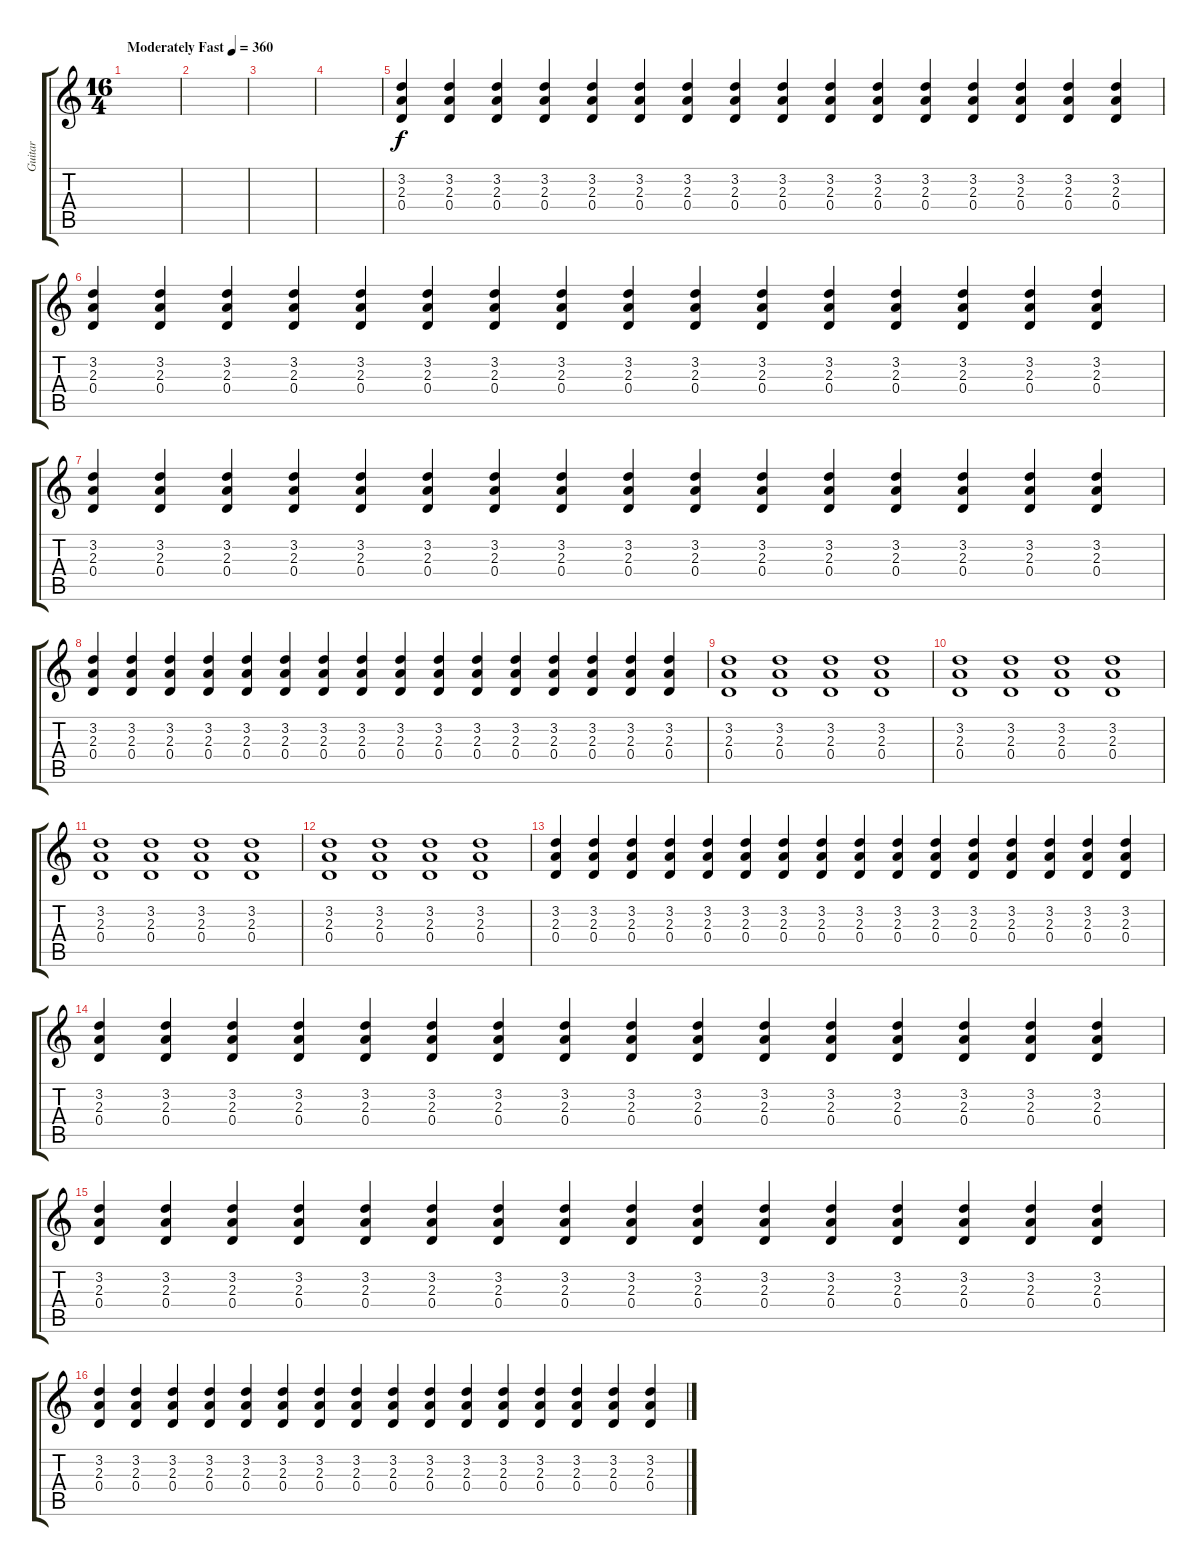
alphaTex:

\track ("Guitar" "Guitar") {instrument overdrivenguitar}
\staff {score tabs}
\tuning (E4 B3 G3 D3 A2 E2) {hide}
\ts (16 4)
\tempo (360 "Moderately Fast")
\clef g2
\ks c
|
|
|
|
(3.2 2.3 0.4).4 (3.2 2.3 0.4).4 (3.2 2.3 0.4).4 (3.2 2.3 0.4).4 (3.2 2.3 0.4).4 (3.2 2.3 0.4).4 (3.2 2.3 0.4).4 (3.2 2.3 0.4).4 (3.2 2.3 0.4).4 (3.2 2.3 0.4).4 (3.2 2.3 0.4).4 (3.2 2.3 0.4).4 (3.2 2.3 0.4).4 (3.2 2.3 0.4).4 (3.2 2.3 0.4).4 (3.2 2.3 0.4).4 |
(3.2 2.3 0.4).4 (3.2 2.3 0.4).4 (3.2 2.3 0.4).4 (3.2 2.3 0.4).4 (3.2 2.3 0.4).4 (3.2 2.3 0.4).4 (3.2 2.3 0.4).4 (3.2 2.3 0.4).4 (3.2 2.3 0.4).4 (3.2 2.3 0.4).4 (3.2 2.3 0.4).4 (3.2 2.3 0.4).4 (3.2 2.3 0.4).4 (3.2 2.3 0.4).4 (3.2 2.3 0.4).4 (3.2 2.3 0.4).4 |
(3.2 2.3 0.4).4 (3.2 2.3 0.4).4 (3.2 2.3 0.4).4 (3.2 2.3 0.4).4 (3.2 2.3 0.4).4 (3.2 2.3 0.4).4 (3.2 2.3 0.4).4 (3.2 2.3 0.4).4 (3.2 2.3 0.4).4 (3.2 2.3 0.4).4 (3.2 2.3 0.4).4 (3.2 2.3 0.4).4 (3.2 2.3 0.4).4 (3.2 2.3 0.4).4 (3.2 2.3 0.4).4 (3.2 2.3 0.4).4 |
(3.2 2.3 0.4).4 (3.2 2.3 0.4).4 (3.2 2.3 0.4).4 (3.2 2.3 0.4).4 (3.2 2.3 0.4).4 (3.2 2.3 0.4).4 (3.2 2.3 0.4).4 (3.2 2.3 0.4).4 (3.2 2.3 0.4).4 (3.2 2.3 0.4).4 (3.2 2.3 0.4).4 (3.2 2.3 0.4).4 (3.2 2.3 0.4).4 (3.2 2.3 0.4).4 (3.2 2.3 0.4).4 (3.2 2.3 0.4).4 |
(3.2 2.3 0.4).1 (3.2 2.3 0.4).1 (3.2 2.3 0.4).1 (3.2 2.3 0.4).1 |
(3.2 2.3 0.4).1 (3.2 2.3 0.4).1 (3.2 2.3 0.4).1 (3.2 2.3 0.4).1 |
(3.2 2.3 0.4).1 (3.2 2.3 0.4).1 (3.2 2.3 0.4).1 (3.2 2.3 0.4).1 |
(3.2 2.3 0.4).1 (3.2 2.3 0.4).1 (3.2 2.3 0.4).1 (3.2 2.3 0.4).1 |
(3.2 2.3 0.4).4 (3.2 2.3 0.4).4 (3.2 2.3 0.4).4 (3.2 2.3 0.4).4 (3.2 2.3 0.4).4 (3.2 2.3 0.4).4 (3.2 2.3 0.4).4 (3.2 2.3 0.4).4 (3.2 2.3 0.4).4 (3.2 2.3 0.4).4 (3.2 2.3 0.4).4 (3.2 2.3 0.4).4 (3.2 2.3 0.4).4 (3.2 2.3 0.4).4 (3.2 2.3 0.4).4 (3.2 2.3 0.4).4 |
(3.2 2.3 0.4).4 (3.2 2.3 0.4).4 (3.2 2.3 0.4).4 (3.2 2.3 0.4).4 (3.2 2.3 0.4).4 (3.2 2.3 0.4).4 (3.2 2.3 0.4).4 (3.2 2.3 0.4).4 (3.2 2.3 0.4).4 (3.2 2.3 0.4).4 (3.2 2.3 0.4).4 (3.2 2.3 0.4).4 (3.2 2.3 0.4).4 (3.2 2.3 0.4).4 (3.2 2.3 0.4).4 (3.2 2.3 0.4).4 |
(3.2 2.3 0.4).4 (3.2 2.3 0.4).4 (3.2 2.3 0.4).4 (3.2 2.3 0.4).4 (3.2 2.3 0.4).4 (3.2 2.3 0.4).4 (3.2 2.3 0.4).4 (3.2 2.3 0.4).4 (3.2 2.3 0.4).4 (3.2 2.3 0.4).4 (3.2 2.3 0.4).4 (3.2 2.3 0.4).4 (3.2 2.3 0.4).4 (3.2 2.3 0.4).4 (3.2 2.3 0.4).4 (3.2 2.3 0.4).4 |
(3.2 2.3 0.4).4 (3.2 2.3 0.4).4 (3.2 2.3 0.4).4 (3.2 2.3 0.4).4 (3.2 2.3 0.4).4 (3.2 2.3 0.4).4 (3.2 2.3 0.4).4 (3.2 2.3 0.4).4 (3.2 2.3 0.4).4 (3.2 2.3 0.4).4 (3.2 2.3 0.4).4 (3.2 2.3 0.4).4 (3.2 2.3 0.4).4 (3.2 2.3 0.4).4 (3.2 2.3 0.4).4 (3.2 2.3 0.4).4
